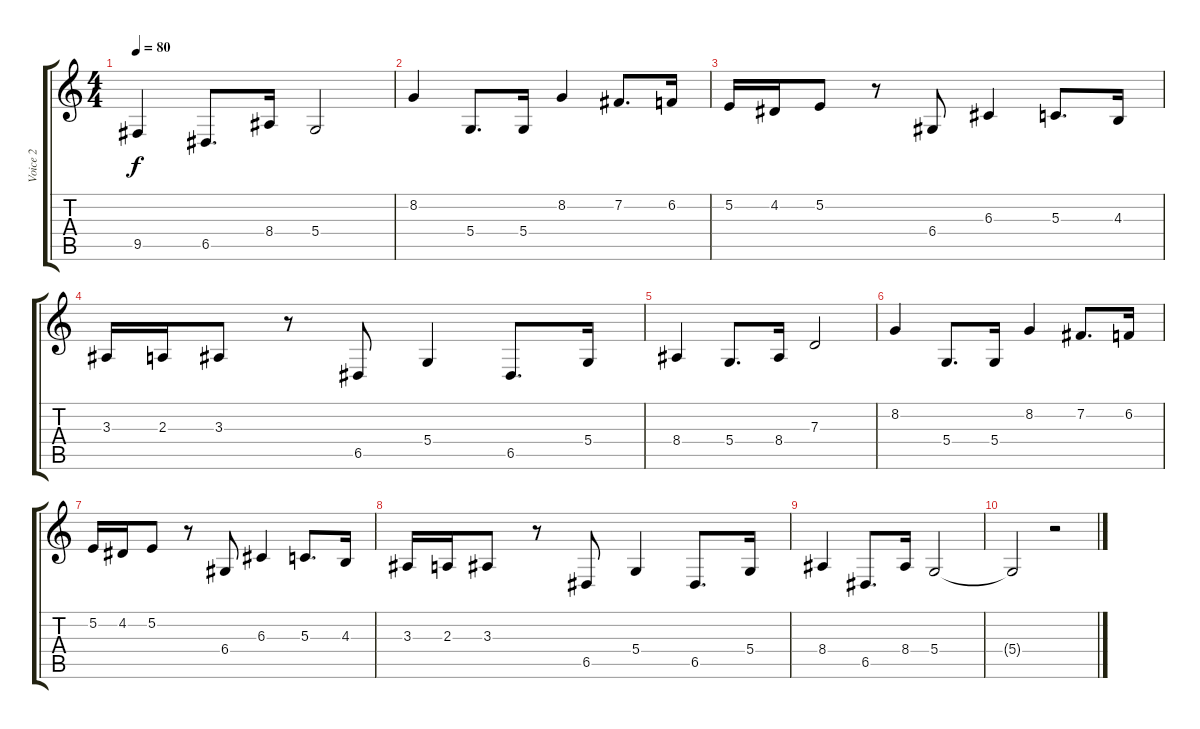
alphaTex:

\track ("Voice 2" "Voice 2") {instrument choiraahs}
\staff {score tabs}
\tuning (E4 B3 G3 D3 A2 E2) {hide}
\ts (4 4)
\tempo 80
\clef g2
\ks c
9.5.4{dy f} 6.5.8{d} 8.4.16 5.4.2 |
8.2.4 5.4.8{d} 5.4.16 8.2.4 7.2.8{d} 6.2.16 |
5.2.16 4.2.16 5.2.8 r.8 6.4.8 6.3.4 5.3.8{d} 4.3.16 |
3.3.16 2.3.16 3.3.8 r.8 6.5.8 5.4.4 6.5.8{d} 5.4.16 |
8.4.4 5.4.8{d} 8.4.16 7.3.2 |
8.2.4 5.4.8{d} 5.4.16 8.2.4 7.2.8{d} 6.2.16 |
5.2.16 4.2.16 5.2.8 r.8 6.4.8 6.3.4 5.3.8{d} 4.3.16 |
3.3.16 2.3.16 3.3.8 r.8 6.5.8 5.4.4 6.5.8{d} 5.4.16 |
8.4.4 6.5.8{d} 8.4.16 5.4.2 |
5.4{t}.2{volume 13} r.2
